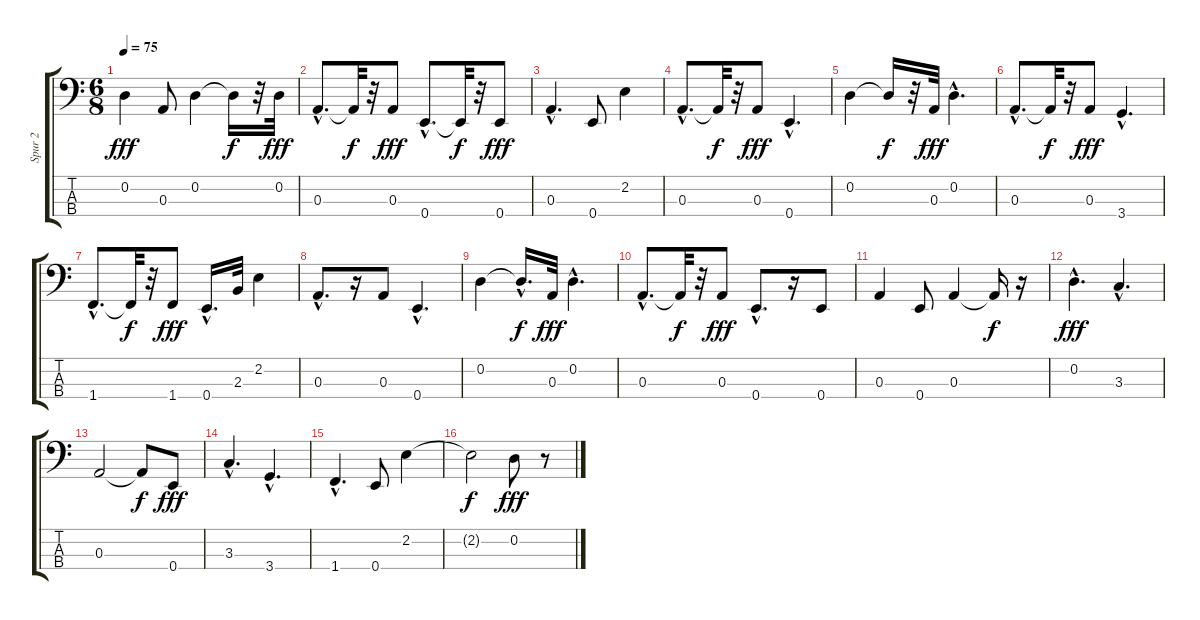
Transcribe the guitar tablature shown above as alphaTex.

\track ("Spur 2" "Spur 2") {instrument electricbassfinger}
\staff {score tabs}
\tuning (G2 D2 A1 E1) {hide}
\ts (6 8)
\tempo 75
\clef f4
\ks c
0.2.4{dy fff} 0.3.8 0.2.4 0.2{t}.16{dy f} r.32 0.2.32{dy fff} |
0.3{hac}.8{d} 0.3{t}.32{dy f} r.32 0.3.8{dy fff} 0.4{hac}.8{d} 0.4{t}.32{dy f} r.32 0.4.8{dy fff} |
0.3{hac}.4{d} 0.4.8 2.2.4 |
0.3{hac}.8{d} 0.3{t}.32{dy f} r.32 0.3.8{dy fff} 0.4{hac}.4{d} |
0.2.4 0.2{t}.16{dy f} r.32 0.3.32{dy fff} 0.2{hac}.4{d} |
0.3{hac}.8{d} 0.3{t}.32{dy f} r.32 0.3.8{dy fff} 3.4{hac}.4{d} |
1.4{hac}.8{d} 1.4{t}.32{dy f} r.32 1.4.8{dy fff} 0.4{hac}.16{d} 2.3.32 2.2.4 |
0.3{hac}.8{d} r.16 0.3.8 0.4{hac}.4{d} |
0.2.4 0.2{hac t}.16{d dy f} 0.3.32{dy fff} 0.2{hac}.4{d} |
0.3{hac}.8{d} 0.3{t}.32{dy f} r.32 0.3.8{dy fff} 0.4{hac}.8{d} r.16 0.4.8 |
0.3.4 0.4.8 0.3.4 0.3{t}.16{dy f} r.16 |
0.2{hac}.4{d dy fff} 3.3{hac}.4{d} |
0.3.2 0.3{t}.8{dy f} 0.4.8{dy fff} |
3.3{hac}.4{d} 3.4{hac}.4{d} |
1.4{hac}.4{d} 0.4.8 2.2.4 |
2.2{t}.2{dy f} 0.2.8{dy fff} r.8
